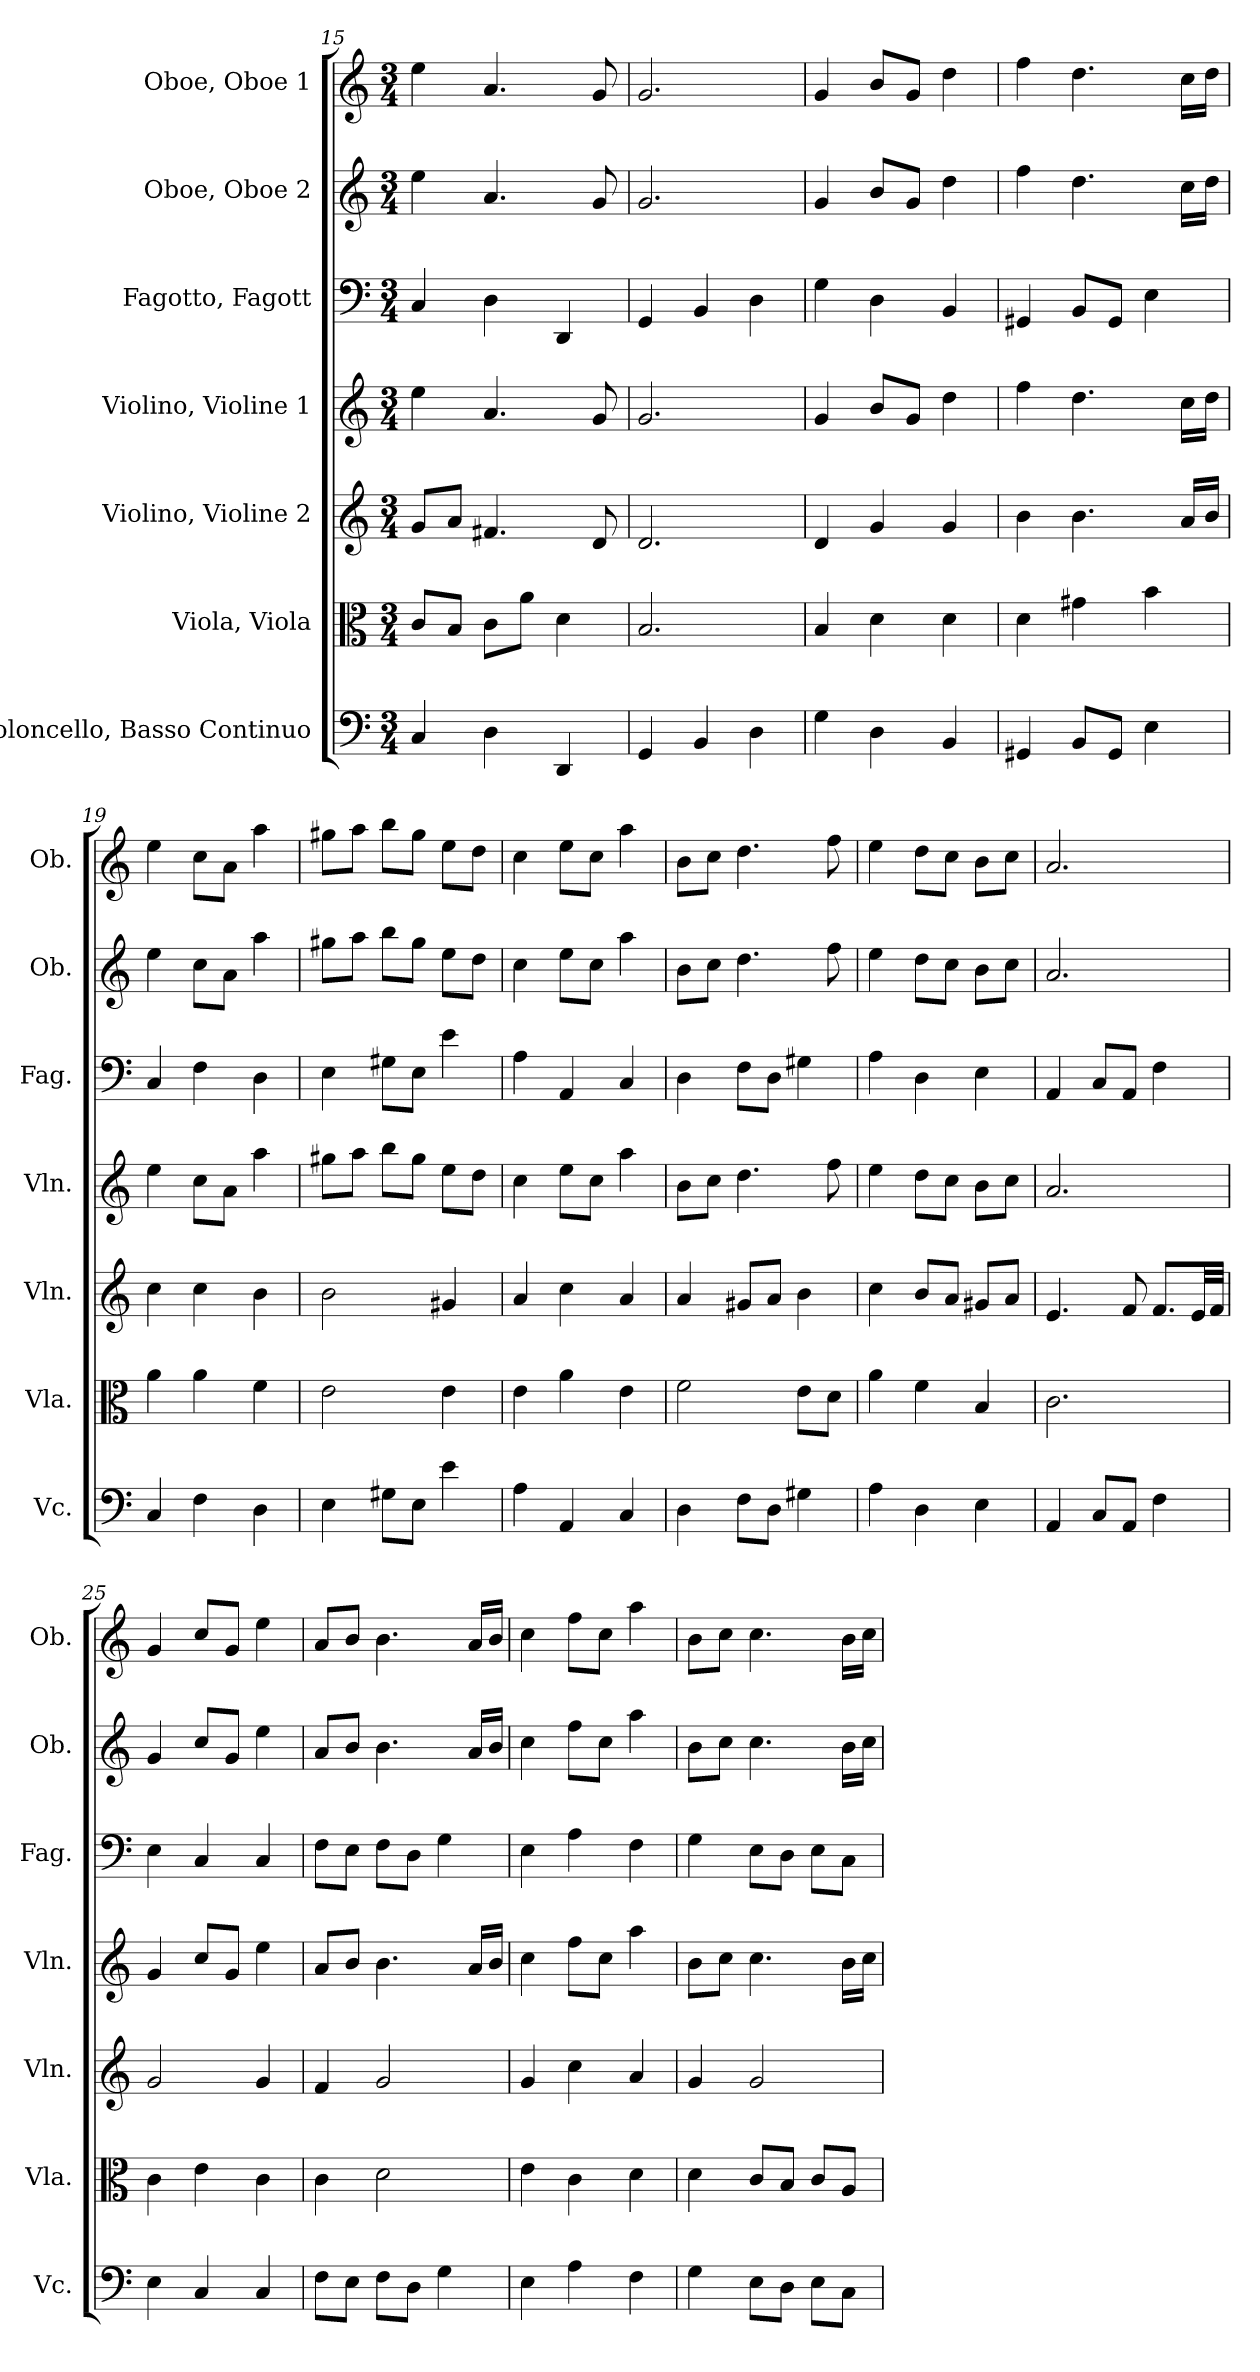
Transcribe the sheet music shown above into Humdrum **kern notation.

**kern	**kern	**kern	**kern	**kern	**kern	**kern
*part7	*part6	*part5	*part4	*part3	*part2	*part1
*staff7	*staff6	*staff5	*staff4	*staff3	*staff2	*staff1
*I"Violoncello, Basso Continuo	*I"Viola, Viola	*I"Violino, Violine 2	*I"Violino, Violine 1	*I"Fagotto, Fagott	*I"Oboe, Oboe 2	*I"Oboe, Oboe 1
*I'Vc.	*I'Vla.	*I'Vln.	*I'Vln.	*I'Fag.	*I'Ob.	*I'Ob.
!!LO:PB:g=z
*clefF4	*clefC3	*clefG2	*clefG2	*clefF4	*clefG2	*clefG2
*k[]	*k[]	*k[]	*k[]	*k[]	*k[]	*k[]
*M3/4	*M3/4	*M3/4	*M3/4	*M3/4	*M3/4	*M3/4
=15	=15	=15	=15	=15	=15	=15
4C/	8c/L	8g/L	4ee\	4C/	4ee\	4ee\
.	8B/J	8a/J	.	.	.	.
4D\	8c\L	4.f#X/	4.a/	4D\	4.a/	4.a/
.	8a\J	.	.	.	.	.
4DD/	4d\	.	.	4DD/	.	.
.	.	8d/	8g/	.	8g/	8g/
=16	=16	=16	=16	=16	=16	=16
4GG/	2.B/	2.d/	2.g/	4GG/	2.g/	2.g/
4BB/	.	.	.	4BB/	.	.
4D\	.	.	.	4D\	.	.
=17	=17	=17	=17	=17	=17	=17
4G\	4B/	4d/	4g/	4G\	4g/	4g/
4D\	4d\	4g/	8b/L	4D\	8b/L	8b/L
.	.	.	8g/J	.	8g/J	8g/J
4BB/	4d\	4g/	4dd\	4BB/	4dd\	4dd\
=18	=18	=18	=18	=18	=18	=18
4GG#X/	4d\	4b\	4ff\	4GG#X/	4ff\	4ff\
8BB/L	4g#X\	4.b\	4.dd\	8BB/L	4.dd\	4.dd\
8GG#/J	.	.	.	8GG#/J	.	.
4E\	4b\	.	.	4E\	.	.
.	.	16a/LL	16cc\LL	.	16cc\LL	16cc\LL
.	.	16b/JJ	16dd\JJ	.	16dd\JJ	16dd\JJ
=19	=19	=19	=19	=19	=19	=19
4C/	4a\	4cc\	4ee\	4C/	4ee\	4ee\
4F\	4a\	4cc\	8cc\L	4F\	8cc\L	8cc\L
.	.	.	8a\J	.	8a\J	8a\J
4D\	4f\	4b\	4aa\	4D\	4aa\	4aa\
=20	=20	=20	=20	=20	=20	=20
4E\	2e\	2b\	8gg#X\L	4E\	8gg#X\L	8gg#X\L
.	.	.	8aa\J	.	8aa\J	8aa\J
8G#X\L	.	.	8bb\L	8G#X\L	8bb\L	8bb\L
8E\J	.	.	8gg#\J	8E\J	8gg#\J	8gg#\J
4e\	4e\	4g#X/	8ee\L	4e\	8ee\L	8ee\L
.	.	.	8dd\J	.	8dd\J	8dd\J
=21	=21	=21	=21	=21	=21	=21
4A\	4e\	4a/	4cc\	4A\	4cc\	4cc\
4AA/	4a\	4cc\	8ee\L	4AA/	8ee\L	8ee\L
.	.	.	8cc\J	.	8cc\J	8cc\J
4C/	4e\	4a/	4aa\	4C/	4aa\	4aa\
=22	=22	=22	=22	=22	=22	=22
4D\	2f\	4a/	8b\L	4D\	8b\L	8b\L
.	.	.	8cc\J	.	8cc\J	8cc\J
8F\L	.	8g#X/L	4.dd\	8F\L	4.dd\	4.dd\
8D\J	.	8a/J	.	8D\J	.	.
4G#X\	8e\L	4b\	.	4G#X\	.	.
.	8d\J	.	8ff\	.	8ff\	8ff\
!!LO:LB:g=z
=23	=23	=23	=23	=23	=23	=23
4A\	4a\	4cc\	4ee\	4A\	4ee\	4ee\
4D\	4f\	8b/L	8dd\L	4D\	8dd\L	8dd\L
.	.	8a/J	8cc\J	.	8cc\J	8cc\J
4E\	4B/	8g#X/L	8b\L	4E\	8b\L	8b\L
.	.	8a/J	8cc\J	.	8cc\J	8cc\J
=24	=24	=24	=24	=24	=24	=24
4AA/	2.c\	4.e/	2.a/	4AA/	2.a/	2.a/
8C/L	.	.	.	8C/L	.	.
8AA/J	.	8f/	.	8AA/J	.	.
4F\	.	8.f/L	.	4F\	.	.
.	.	32e/LL	.	.	.	.
.	.	32f/JJJ	.	.	.	.
=25	=25	=25	=25	=25	=25	=25
4E\	4c\	2g/	4g/	4E\	4g/	4g/
4C/	4e\	.	8cc/L	4C/	8cc/L	8cc/L
.	.	.	8g/J	.	8g/J	8g/J
4C/	4c\	4g/	4ee\	4C/	4ee\	4ee\
=26	=26	=26	=26	=26	=26	=26
8F\L	4c\	4f/	8a/L	8F\L	8a/L	8a/L
8E\J	.	.	8b/J	8E\J	8b/J	8b/J
8F\L	2d\	2g/	4.b\	8F\L	4.b\	4.b\
8D\J	.	.	.	8D\J	.	.
4G\	.	.	.	4G\	.	.
.	.	.	16a/LL	.	16a/LL	16a/LL
.	.	.	16b/JJ	.	16b/JJ	16b/JJ
=27	=27	=27	=27	=27	=27	=27
4E\	4e\	4g/	4cc\	4E\	4cc\	4cc\
4A\	4c\	4cc\	8ff\L	4A\	8ff\L	8ff\L
.	.	.	8cc\J	.	8cc\J	8cc\J
4F\	4d\	4a/	4aa\	4F\	4aa\	4aa\
=28	=28	=28	=28	=28	=28	=28
4G\	4d\	4g/	8b\L	4G\	8b\L	8b\L
.	.	.	8cc\J	.	8cc\J	8cc\J
8E\L	8c/L	2g/	4.cc\	8E\L	4.cc\	4.cc\
8D\J	8B/J	.	.	8D\J	.	.
8E\L	8c/L	.	.	8E\L	.	.
8C\J	8A/J	.	16b\LL	8C\J	16b\LL	16b\LL
.	.	.	16cc\JJ	.	16cc\JJ	16cc\JJ
=	=	=	=	=	=	=
*-	*-	*-	*-	*-	*-	*-
